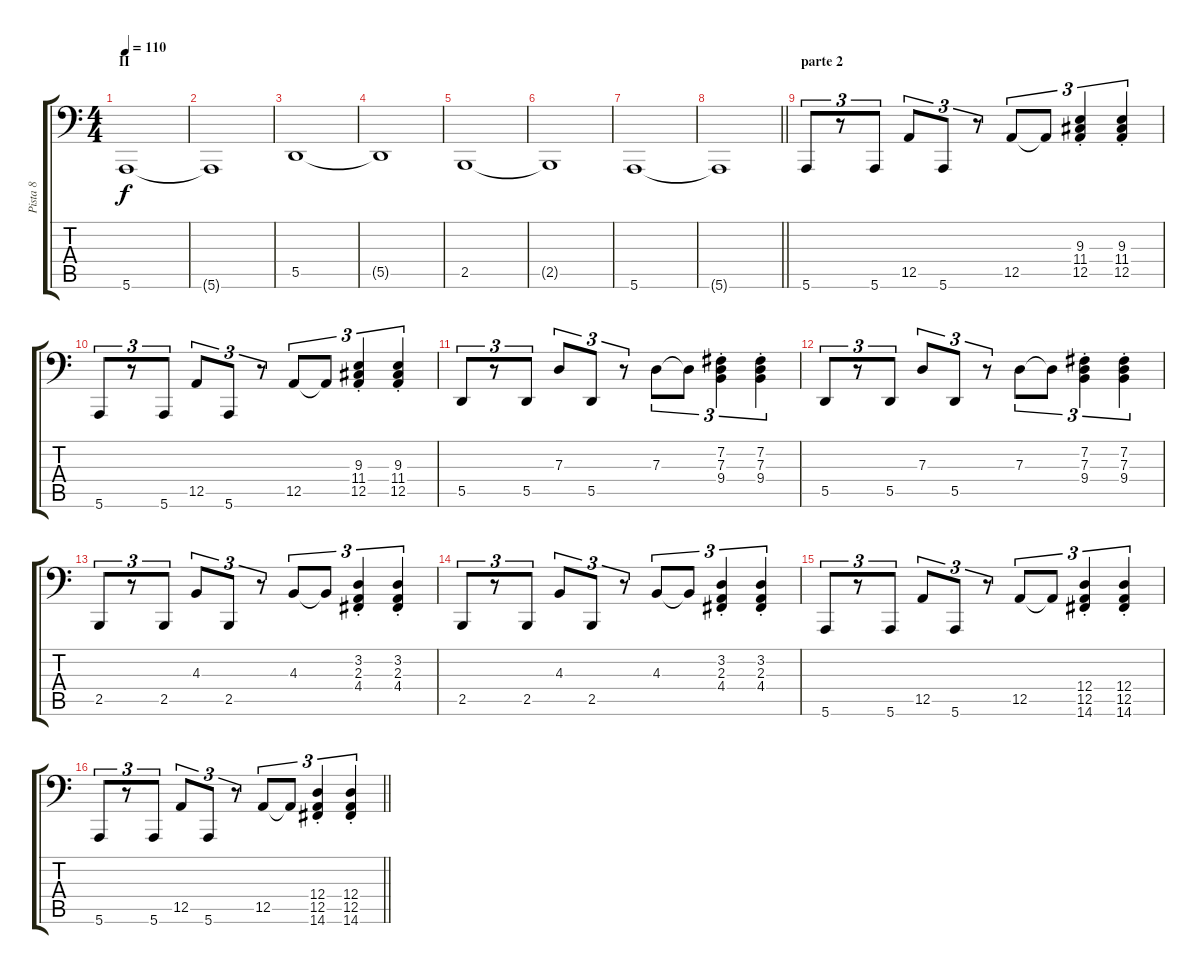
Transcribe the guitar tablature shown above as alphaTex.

\track ("Pista 8" "Pista 8") {instrument trombone}
\staff {score tabs}
\tuning (E3 B2 G2 D2 A1 E1) {hide}
\ts (4 4)
\section ("" "II")
\tempo 110
\clef f4
\ks c
5.6.1{dy f} |
5.6{t}.1 |
5.5.1 |
5.5{t}.1 |
2.5.1 |
2.5{t}.1 |
5.6.1 |
\barLineRight lightlight
5.6{t}.1 |
\section ("" "parte 2")
5.6.8{tu (3 2)} r.8{tu (3 2)} 5.6.8{tu (3 2)} 12.5.8{tu (3 2)} 5.6.8{tu (3 2)} r.8{tu (3 2)} 12.5.8{tu (3 2)} 12.5{t}.8{tu (3 2)} (9.3{st} 11.4{st} 12.5{st}).4{tu (3 2)} (9.3{st} 11.4{st} 12.5{st}).4{tu (3 2)} |
5.6.8{tu (3 2)} r.8{tu (3 2)} 5.6.8{tu (3 2)} 12.5.8{tu (3 2)} 5.6.8{tu (3 2)} r.8{tu (3 2)} 12.5.8{tu (3 2)} 12.5{t}.8{tu (3 2)} (9.3{st} 11.4{st} 12.5{st}).4{tu (3 2)} (9.3{st} 11.4{st} 12.5{st}).4{tu (3 2)} |
5.5.8{tu (3 2)} r.8{tu (3 2)} 5.5.8{tu (3 2)} 7.3.8{tu (3 2)} 5.5.8{tu (3 2)} r.8{tu (3 2)} 7.3.8{tu (3 2)} 7.3{t}.8{tu (3 2)} (7.2{st} 7.3{st} 9.4{st}).4{tu (3 2)} (7.2{st} 7.3{st} 9.4{st}).4{tu (3 2)} |
5.5.8{tu (3 2)} r.8{tu (3 2)} 5.5.8{tu (3 2)} 7.3.8{tu (3 2)} 5.5.8{tu (3 2)} r.8{tu (3 2)} 7.3.8{tu (3 2)} 7.3{t}.8{tu (3 2)} (7.2{st} 7.3{st} 9.4{st}).4{tu (3 2)} (7.2{st} 7.3{st} 9.4{st}).4{tu (3 2)} |
2.5.8{tu (3 2)} r.8{tu (3 2)} 2.5.8{tu (3 2)} 4.3.8{tu (3 2)} 2.5.8{tu (3 2)} r.8{tu (3 2)} 4.3.8{tu (3 2)} 4.3{t}.8{tu (3 2)} (3.2{st} 2.3{st} 4.4{st}).4{tu (3 2)} (3.2{st} 2.3{st} 4.4{st}).4{tu (3 2)} |
2.5.8{tu (3 2)} r.8{tu (3 2)} 2.5.8{tu (3 2)} 4.3.8{tu (3 2)} 2.5.8{tu (3 2)} r.8{tu (3 2)} 4.3.8{tu (3 2)} 4.3{t}.8{tu (3 2)} (3.2{st} 2.3{st} 4.4{st}).4{tu (3 2)} (3.2{st} 2.3{st} 4.4{st}).4{tu (3 2)} |
5.6.8{tu (3 2)} r.8{tu (3 2)} 5.6.8{tu (3 2)} 12.5.8{tu (3 2)} 5.6.8{tu (3 2)} r.8{tu (3 2)} 12.5.8{tu (3 2)} 12.5{t}.8{tu (3 2)} (12.4{st} 12.5{st} 14.6{st}).4{tu (3 2)} (12.4{st} 12.5{st} 14.6{st}).4{tu (3 2)} |
\barLineRight lightlight
5.6.8{tu (3 2)} r.8{tu (3 2)} 5.6.8{tu (3 2)} 12.5.8{tu (3 2)} 5.6.8{tu (3 2)} r.8{tu (3 2)} 12.5.8{tu (3 2)} 12.5{t}.8{tu (3 2)} (12.4{st} 12.5{st} 14.6{st}).4{tu (3 2)} (12.4{st} 12.5{st} 14.6{st}).4{tu (3 2)}
